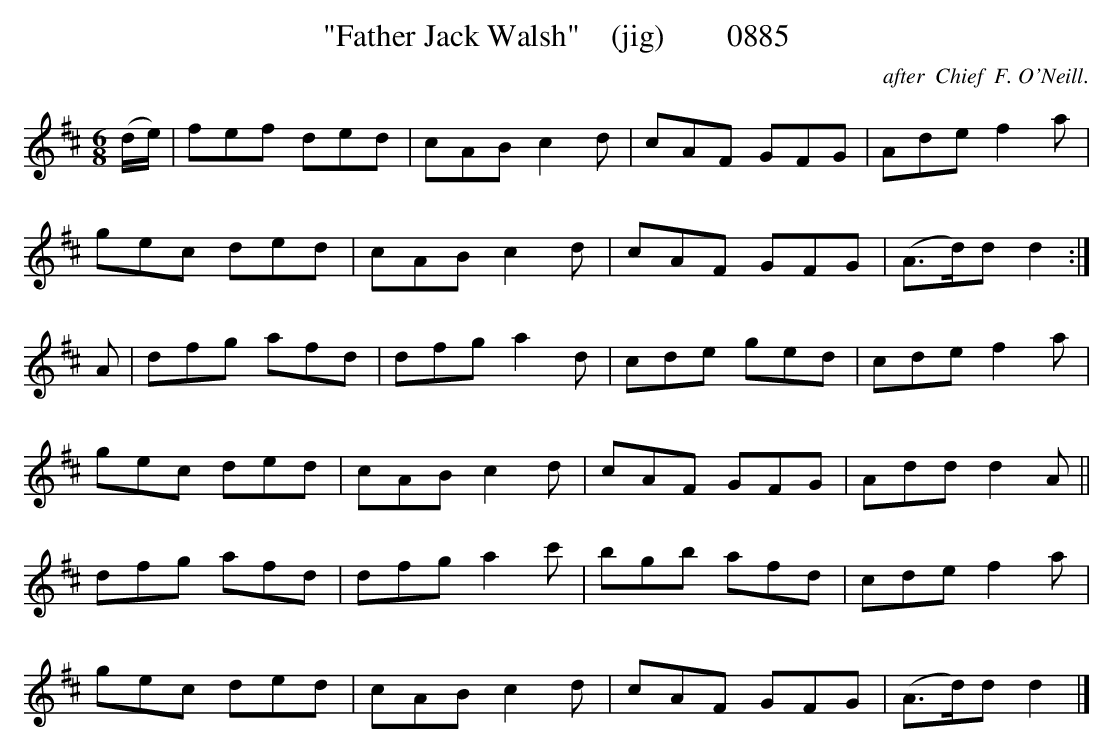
X:1
T:"Father Jack Walsh"    (jig)        0885
C:after  Chief  F. O'Neill.
BRENNAN June 2003 (HTTP://WWW.SOSYOURMOM.COM)
M:6/8
L:1/8
K:D
(d/2e/2)|fef ded|cAB c2d|cAF GFG|Ade f2a|
gec ded|cAB c2d|cAF GFG|(A3/2d/2)d d2:|
A|dfg afd|dfg a2d|cde ged|cde f2a|
gec ded|cAB c2d|cAF GFG|Add d2A||
dfg afd|dfg a2c'|bgb afd|cde f2a|
gec ded|cAB c2d|cAF GFG|(A3/2d/2)d d2|]
